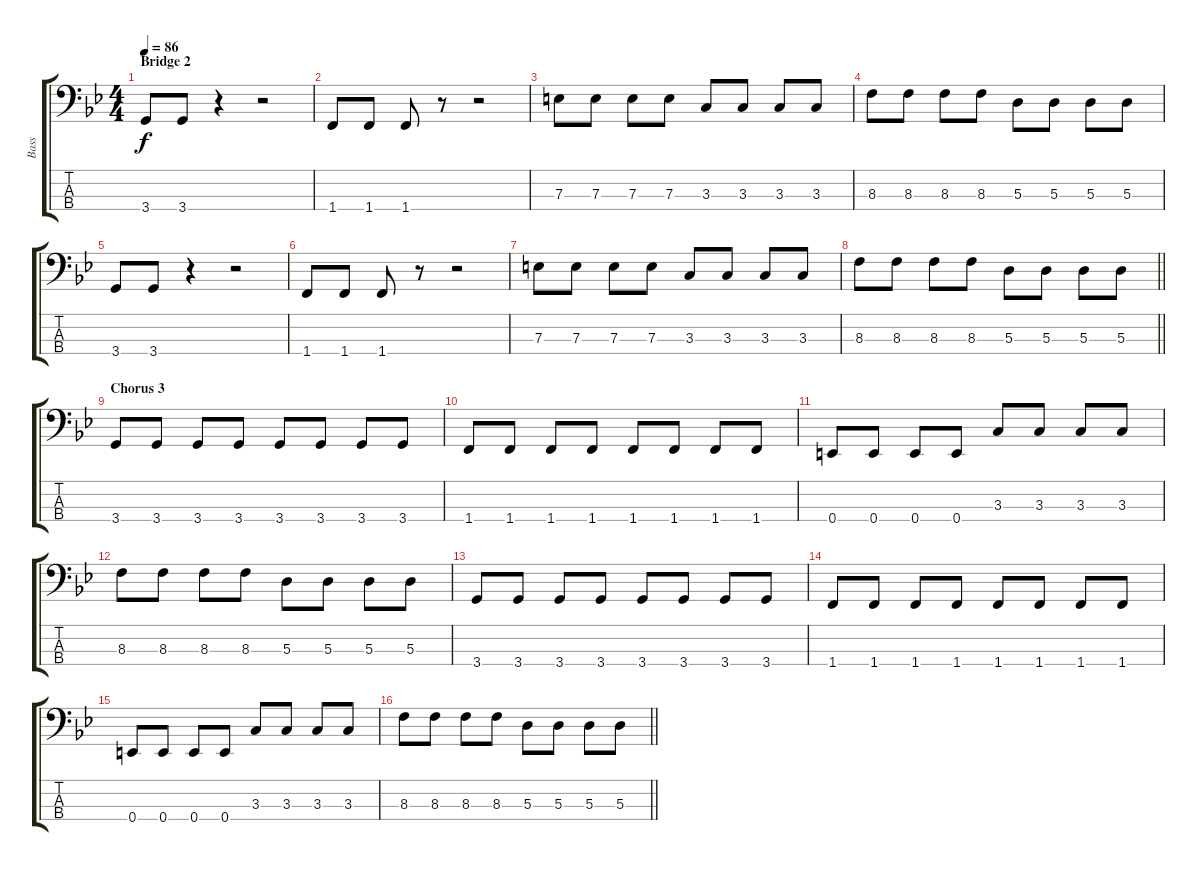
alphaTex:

\track ("Bass" "Bass") {instrument electricbassfinger}
\staff {score tabs}
\tuning (G2 D2 A1 E1) {hide}
\ts (4 4)
\section ("" "Bridge 2")
\tempo 86
\clef f4
\ks gminor
3.4.8{dy f} 3.4.8 r.4 r.2 |
1.4.8 1.4.8 1.4.8 r.8 r.2 |
7.3.8 7.3.8 7.3.8 7.3.8 3.3.8 3.3.8 3.3.8 3.3.8 |
8.3.8 8.3.8 8.3.8 8.3.8 5.3.8 5.3.8 5.3.8 5.3.8 |
3.4.8 3.4.8 r.4 r.2 |
1.4.8 1.4.8 1.4.8 r.8 r.2 |
7.3.8 7.3.8 7.3.8 7.3.8 3.3.8 3.3.8 3.3.8 3.3.8 |
\barLineRight lightlight
8.3.8 8.3.8 8.3.8 8.3.8 5.3.8 5.3.8 5.3.8 5.3.8 |
\section ("" "Chorus 3")
3.4.8 3.4.8 3.4.8 3.4.8 3.4.8 3.4.8 3.4.8 3.4.8 |
1.4.8 1.4.8 1.4.8 1.4.8 1.4.8 1.4.8 1.4.8 1.4.8 |
0.4.8 0.4.8 0.4.8 0.4.8 3.3.8 3.3.8 3.3.8 3.3.8 |
8.3.8 8.3.8 8.3.8 8.3.8 5.3.8 5.3.8 5.3.8 5.3.8 |
3.4.8 3.4.8 3.4.8 3.4.8 3.4.8 3.4.8 3.4.8 3.4.8 |
1.4.8 1.4.8 1.4.8 1.4.8 1.4.8 1.4.8 1.4.8 1.4.8 |
0.4.8 0.4.8 0.4.8 0.4.8 3.3.8 3.3.8 3.3.8 3.3.8 |
\barLineRight lightlight
8.3.8 8.3.8 8.3.8 8.3.8 5.3.8 5.3.8 5.3.8 5.3.8
